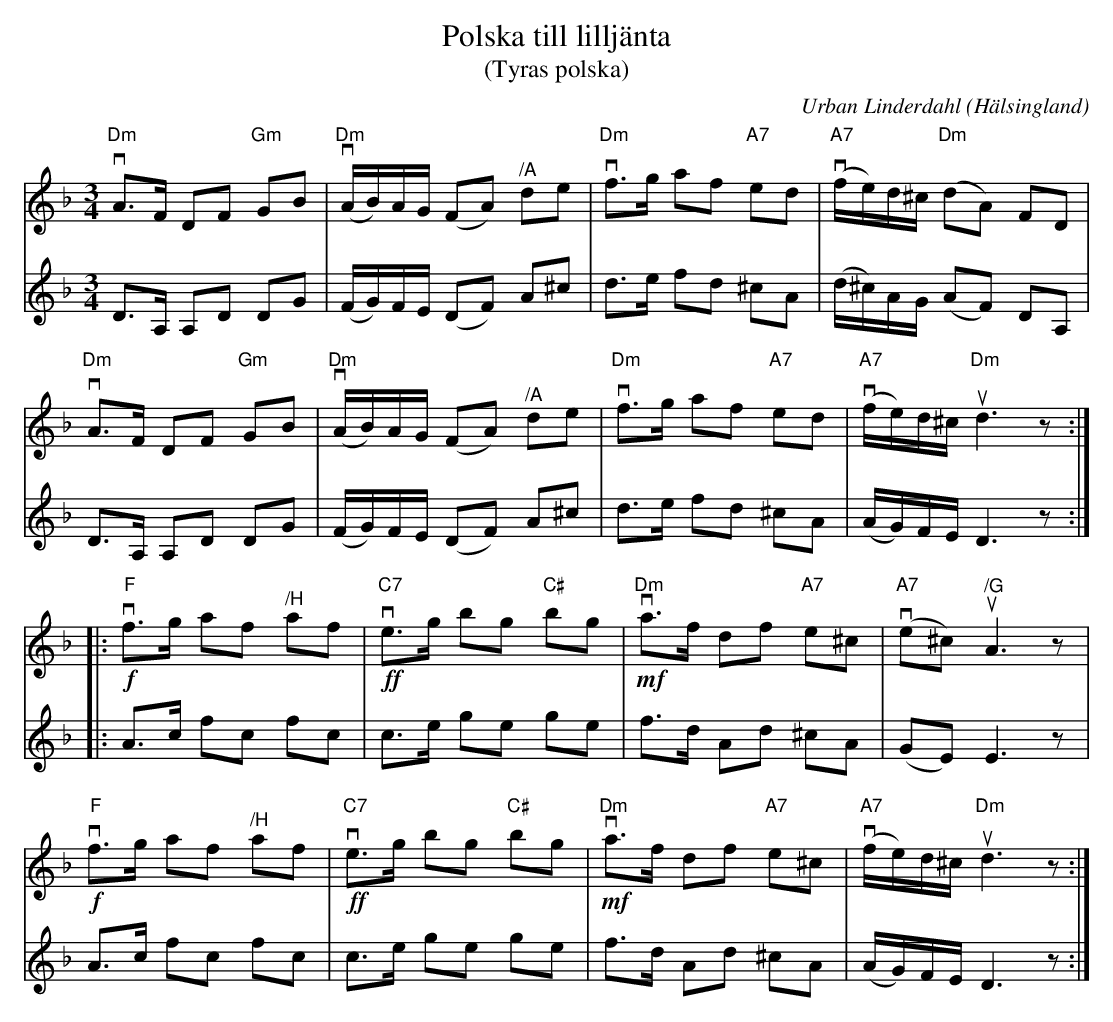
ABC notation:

X:1
T:Polska till lilljänta
T:(Tyras polska)
O:Hälsingland
C:Urban Linderdahl
L:1/8
M:3/4
K:Dm
V:1
"Dm"v A>F DF"Gm" GB |"Dm"v (A/B/)A/G/ (FA)"^/A" de |"Dm"v f>g af"A7" ed | "A7"v (f/e/)d/^c/"Dm" (dA) FD |
"Dm"v A>F DF"Gm" GB |"Dm"v (A/B/)A/G/ (FA)"^/A" de |"Dm"v f>g af"A7" ed |"A7"v (f/e/)d/^c/"Dm"u d3 z ::
"F"v!f! f>g af"^/H" af | !ff!v"C7" e>g bg"C#" bg |!mf!v"Dm" a>f df"A7" e^c |"A7"v (e^c)"^/G"u A3 z |
"F"!f!v f>g af"^/H" af |!ff!v"C7" e>g bg"C#" bg |"Dm"!mf!v a>f df"A7" e^c | "A7"v (f/e/)d/^c/u"Dm" d3 z :|
V:2
D>A, A,D DG | (F/G/)F/E/ (DF) A^c | d>e fd ^cA | (d/^c/)A/G/ (AF) DA, | D>A, A,D DG |
(F/G/)F/E/ (DF) A^c | d>e fd ^cA | (A/G/)F/E/ D3 z :: A>c fc fc | c>e ge ge | f>d Ad ^cA |
(GE) E3 z | A>c fc fc | c>e ge ge | f>d Ad ^cA | (A/G/)F/E/ D3 z :|
